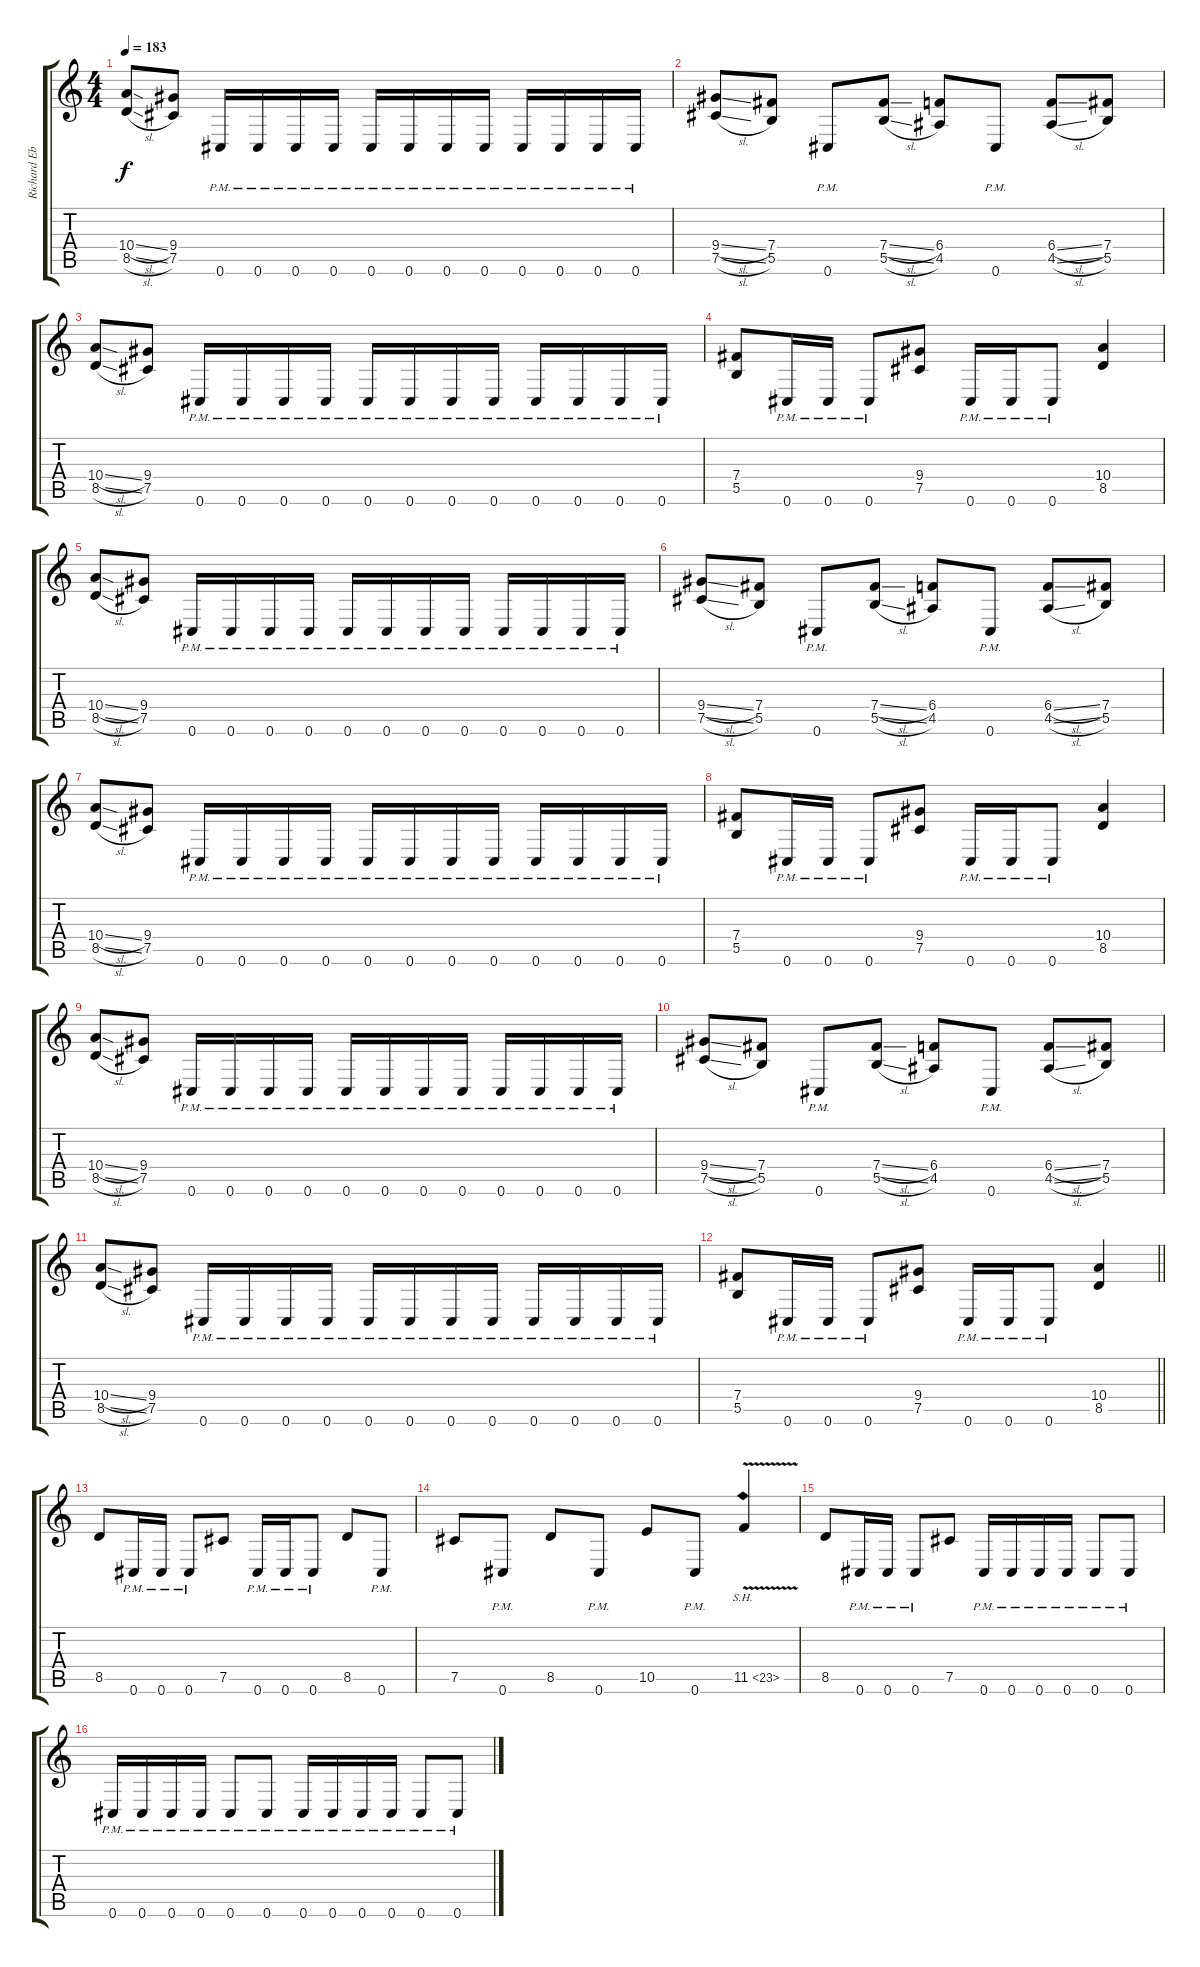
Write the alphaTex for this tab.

\track ("Richard Ebisch (Rhythm)" "Richard Eb") {instrument distortionguitar}
\staff {score tabs}
\tuning (Db4 Ab3 E3 B2 Gb2 Db2) {hide}
\ts (4 4)
\tempo 183
\clef g2
\ks c
(10.4{sl} 8.5{sl}).8{dy f} (9.4 7.5).8 0.6{pm}.16 0.6{pm}.16 0.6{pm}.16 0.6{pm}.16 0.6{pm}.16 0.6{pm}.16 0.6{pm}.16 0.6{pm}.16 0.6{pm}.16 0.6{pm}.16 0.6{pm}.16 0.6{pm}.16 |
(9.4{sl} 7.5{sl}).8 (7.4 5.5).8 0.6{pm}.8 (7.4{sl} 5.5{sl}).8 (6.4 4.5).8 0.6{pm}.8 (6.4{sl} 4.5{sl}).8 (7.4 5.5).8 |
(10.4{sl} 8.5{sl}).8 (9.4 7.5).8 0.6{pm}.16 0.6{pm}.16 0.6{pm}.16 0.6{pm}.16 0.6{pm}.16 0.6{pm}.16 0.6{pm}.16 0.6{pm}.16 0.6{pm}.16 0.6{pm}.16 0.6{pm}.16 0.6{pm}.16 |
(7.4 5.5).8 0.6{pm}.16 0.6{pm}.16 0.6{pm}.8 (9.4 7.5).8 0.6{pm}.16 0.6{pm}.16 0.6{pm}.8 (10.4 8.5).4 |
(10.4{sl} 8.5{sl}).8 (9.4 7.5).8 0.6{pm}.16 0.6{pm}.16 0.6{pm}.16 0.6{pm}.16 0.6{pm}.16 0.6{pm}.16 0.6{pm}.16 0.6{pm}.16 0.6{pm}.16 0.6{pm}.16 0.6{pm}.16 0.6{pm}.16 |
(9.4{sl} 7.5{sl}).8 (7.4 5.5).8 0.6{pm}.8 (7.4{sl} 5.5{sl}).8 (6.4 4.5).8 0.6{pm}.8 (6.4{sl} 4.5{sl}).8 (7.4 5.5).8 |
(10.4{sl} 8.5{sl}).8 (9.4 7.5).8 0.6{pm}.16 0.6{pm}.16 0.6{pm}.16 0.6{pm}.16 0.6{pm}.16 0.6{pm}.16 0.6{pm}.16 0.6{pm}.16 0.6{pm}.16 0.6{pm}.16 0.6{pm}.16 0.6{pm}.16 |
(7.4 5.5).8 0.6{pm}.16 0.6{pm}.16 0.6{pm}.8 (9.4 7.5).8 0.6{pm}.16 0.6{pm}.16 0.6{pm}.8 (10.4 8.5).4 |
(10.4{sl} 8.5{sl}).8 (9.4 7.5).8 0.6{pm}.16 0.6{pm}.16 0.6{pm}.16 0.6{pm}.16 0.6{pm}.16 0.6{pm}.16 0.6{pm}.16 0.6{pm}.16 0.6{pm}.16 0.6{pm}.16 0.6{pm}.16 0.6{pm}.16 |
(9.4{sl} 7.5{sl}).8 (7.4 5.5).8 0.6{pm}.8 (7.4{sl} 5.5{sl}).8 (6.4 4.5).8 0.6{pm}.8 (6.4{sl} 4.5{sl}).8 (7.4 5.5).8 |
(10.4{sl} 8.5{sl}).8 (9.4 7.5).8 0.6{pm}.16 0.6{pm}.16 0.6{pm}.16 0.6{pm}.16 0.6{pm}.16 0.6{pm}.16 0.6{pm}.16 0.6{pm}.16 0.6{pm}.16 0.6{pm}.16 0.6{pm}.16 0.6{pm}.16 |
\barLineRight lightlight
(7.4 5.5).8 0.6{pm}.16 0.6{pm}.16 0.6{pm}.8 (9.4 7.5).8 0.6{pm}.16 0.6{pm}.16 0.6{pm}.8 (10.4 8.5).4 |
8.5.8 0.6{pm}.16 0.6{pm}.16 0.6{pm}.8 7.5.8 0.6{pm}.16 0.6{pm}.16 0.6{pm}.8 8.5.8 0.6{pm}.8 |
7.5.8 0.6{pm}.8 8.5.8 0.6{pm}.8 10.5.8 0.6{pm}.8 11.5{sh 12 v}.4 |
8.5.8 0.6{pm}.16 0.6{pm}.16 0.6{pm}.8 7.5.8 0.6{pm}.16 0.6{pm}.16 0.6{pm}.16 0.6{pm}.16 0.6{pm}.8 0.6{pm}.8 |
0.6{pm}.16 0.6{pm}.16 0.6{pm}.16 0.6{pm}.16 0.6{pm}.8 0.6{pm}.8 0.6{pm}.16 0.6{pm}.16 0.6{pm}.16 0.6{pm}.16 0.6{pm}.8 0.6{pm}.8
